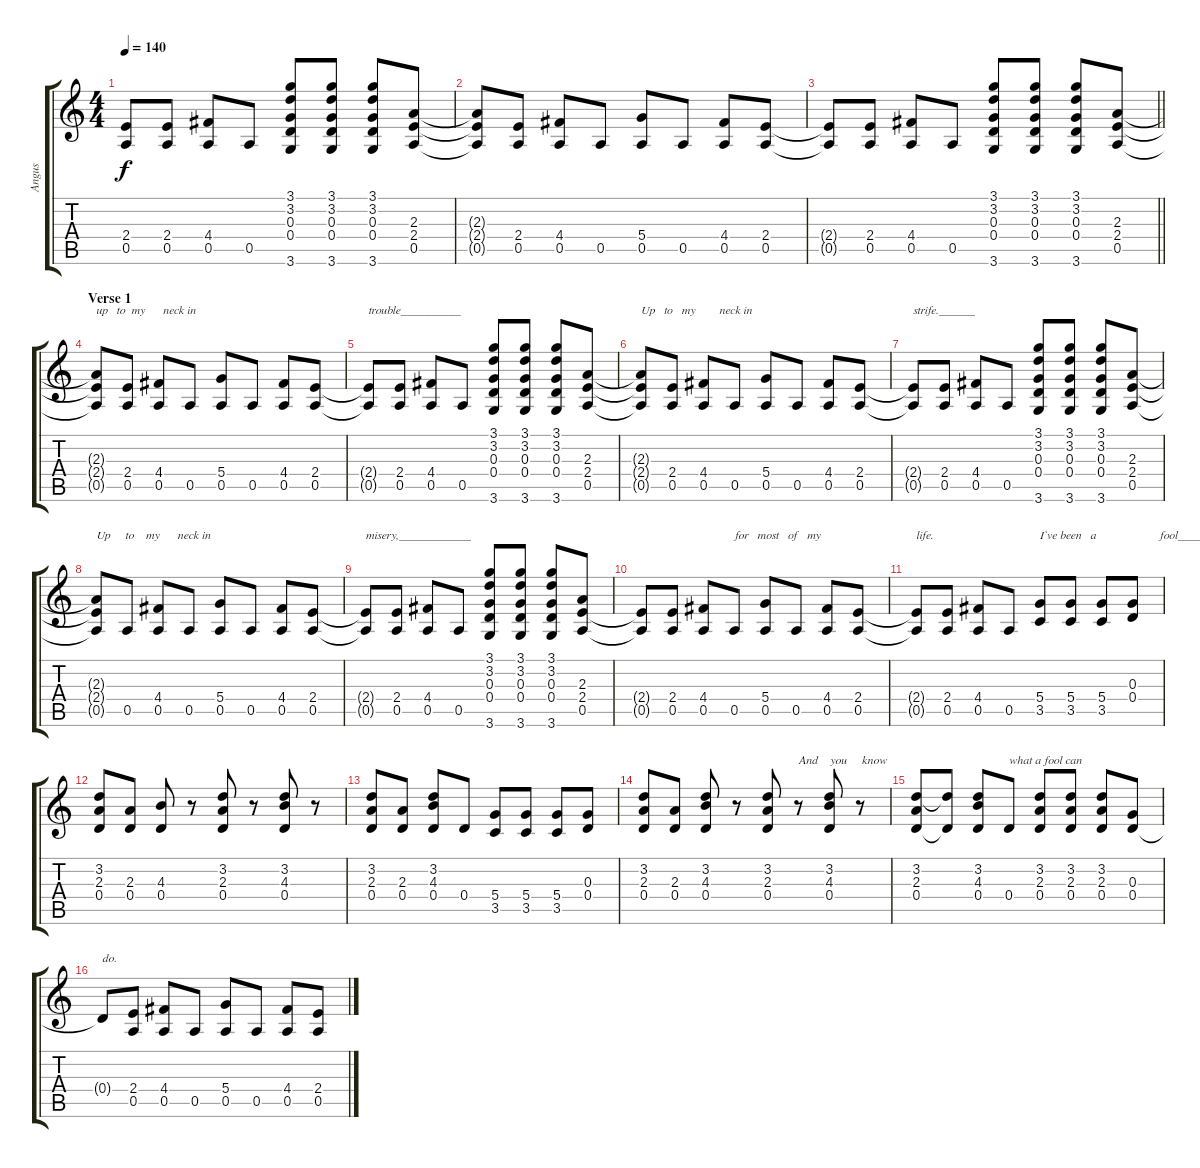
\track ("Angus" "Angus") {instrument overdrivenguitar}
\staff {score tabs}
\tuning (E4 B3 G3 D3 A2 E2) {hide}
\ts (4 4)
\tempo 140
\clef g2
\ks c
(2.4{t} 0.5{t}).8{dy f} (2.4 0.5).8 (4.4 0.5).8 0.5.8 (3.1 3.2 0.3 0.4 3.6).8 (3.1 3.2 0.3 0.4 3.6).8 (3.1 3.2 0.3 0.4 3.6).8 (2.3 2.4 0.5).8 |
(2.3{t} 2.4{t} 0.5{t}).8 (2.4 0.5).8 (4.4 0.5).8 0.5.8 (5.4 0.5).8 0.5.8 (4.4 0.5).8 (2.4 0.5).8 |
\barLineRight lightlight
(2.4{t} 0.5{t}).8 (2.4 0.5).8 (4.4 0.5).8 0.5.8 (3.1 3.2 0.3 0.4 3.6).8 (3.1 3.2 0.3 0.4 3.6).8 (3.1 3.2 0.3 0.4 3.6).8 (2.3 2.4 0.5).8 |
\section ("" "Verse 1")
(2.3{t} 2.4{t} 0.5{t}).8{txt "up   to  my      neck in"} (2.4 0.5).8 (4.4 0.5).8 0.5.8 (5.4 0.5).8 0.5.8 (4.4 0.5).8 (2.4 0.5).8 |
(2.4{t} 0.5{t}).8{txt "trouble__________"} (2.4 0.5).8 (4.4 0.5).8 0.5.8 (3.1 3.2 0.3 0.4 3.6).8 (3.1 3.2 0.3 0.4 3.6).8 (3.1 3.2 0.3 0.4 3.6).8 (2.3 2.4 0.5).8 |
(2.3{t} 2.4{t} 0.5{t}).8{txt "Up   to   my        neck in "} (2.4 0.5).8 (4.4 0.5).8 0.5.8 (5.4 0.5).8 0.5.8 (4.4 0.5).8 (2.4 0.5).8 |
(2.4{t} 0.5{t}).8{txt "strife.______"} (2.4 0.5).8 (4.4 0.5).8 0.5.8 (3.1 3.2 0.3 0.4 3.6).8 (3.1 3.2 0.3 0.4 3.6).8 (3.1 3.2 0.3 0.4 3.6).8 (2.3 2.4 0.5).8 |
(2.3{t} 2.4{t} 0.5{t}).8{txt "Up     to    my      neck in"} 0.5.8 (4.4 0.5).8 0.5.8 (5.4 0.5).8 0.5.8 (4.4 0.5).8 (2.4 0.5).8 |
(2.4{t} 0.5{t}).8{txt "misery,____________"} (2.4 0.5).8 (4.4 0.5).8 0.5.8 (3.1 3.2 0.3 0.4 3.6).8 (3.1 3.2 0.3 0.4 3.6).8 (3.1 3.2 0.3 0.4 3.6).8 (2.3 2.4 0.5).8 |
(2.4{t} 0.5{t}).8 (2.4 0.5).8 (4.4 0.5).8 0.5.8{txt "for   most   of   my "} (5.4 0.5).8 0.5.8 (4.4 0.5).8 (2.4 0.5).8 |
(2.4{t} 0.5{t}).8{txt "life."} (2.4 0.5).8 (4.4 0.5).8 0.5.8 (5.4 3.5).8{txt "I`ve been   a                     fool_____"} (5.4 3.5).8 (5.4 3.5).8 (0.3 0.4).8 |
(3.2 2.3 0.4).8 (2.3 0.4).8 (4.3 0.4).8 r.8 (3.2 2.3 0.4).8 r.8 (3.2 4.3 0.4).8 r.8 |
(3.2 2.3 0.4).8 (2.3 0.4).8 (3.2 4.3 0.4).8 0.4.8 (5.4 3.5).8 (5.4 3.5).8 (5.4 3.5).8 (0.3 0.4).8 |
(3.2 2.3 0.4).8 (2.3 0.4).8 (3.2 4.3 0.4).8 r.8 (3.2 2.3 0.4).8 r.8{txt "And    you     know                "} (3.2 4.3 0.4).8 r.8 |
(3.2 2.3 0.4).8 (3.2{t} 0.4{t}).8 (3.2 4.3 0.4).8 0.4.8{txt "what a fool can"} (3.2 2.3 0.4).8 (3.2 2.3 0.4).8 (3.2 2.3 0.4).8 (0.3 0.4).8 |
0.4{t}.8{txt "do."} (2.4 0.5).8 (4.4 0.5).8 0.5.8 (5.4 0.5).8 0.5.8 (4.4 0.5).8 (2.4 0.5).8
